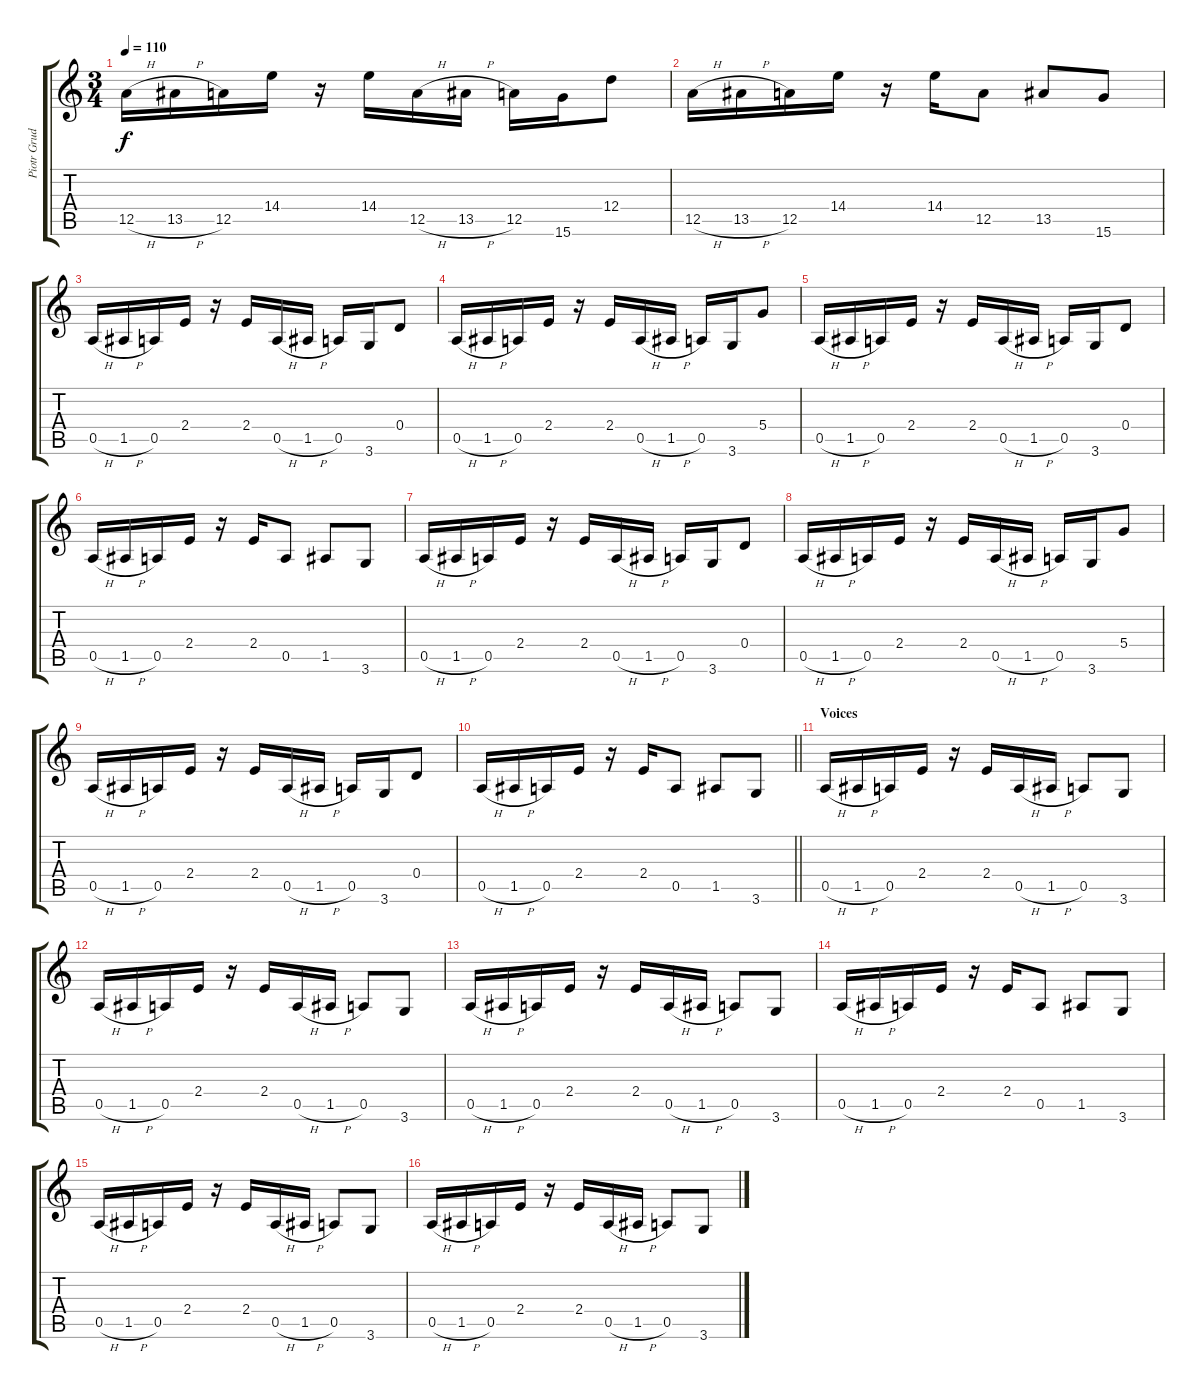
\track ("Piotr Grudzinski" "Piotr Grud") {instrument distortionguitar}
\staff {score tabs}
\tuning (E4 B3 G3 D3 A2 E2) {hide}
\ts (3 4)
\tempo 110
\clef g2
\ks c
12.5{h}.16{dy f} 13.5{h}.16 12.5.16 14.4.16 r.16 14.4.16 12.5{h}.16 13.5{h}.16 12.5.16 15.6.16 12.4.8 |
12.5{h}.16 13.5{h}.16 12.5.16 14.4.16 r.16 14.4.16 12.5.8 13.5.8 15.6.8 |
0.5{h}.16 1.5{h}.16 0.5.16 2.4.16 r.16 2.4.16 0.5{h}.16 1.5{h}.16 0.5.16 3.6.16 0.4.8 |
0.5{h}.16 1.5{h}.16 0.5.16 2.4.16 r.16 2.4.16 0.5{h}.16 1.5{h}.16 0.5.16 3.6.16 5.4.8 |
0.5{h}.16 1.5{h}.16 0.5.16 2.4.16 r.16 2.4.16 0.5{h}.16 1.5{h}.16 0.5.16 3.6.16 0.4.8 |
0.5{h}.16 1.5{h}.16 0.5.16 2.4.16 r.16 2.4.16 0.5.8 1.5.8 3.6.8 |
0.5{h}.16 1.5{h}.16 0.5.16 2.4.16 r.16 2.4.16 0.5{h}.16 1.5{h}.16 0.5.16 3.6.16 0.4.8 |
0.5{h}.16 1.5{h}.16 0.5.16 2.4.16 r.16 2.4.16 0.5{h}.16 1.5{h}.16 0.5.16 3.6.16 5.4.8 |
0.5{h}.16 1.5{h}.16 0.5.16 2.4.16 r.16 2.4.16 0.5{h}.16 1.5{h}.16 0.5.16 3.6.16 0.4.8 |
\barLineRight lightlight
0.5{h}.16 1.5{h}.16 0.5.16 2.4.16 r.16 2.4.16 0.5.8 1.5.8 3.6.8 |
\section ("" "Voices")
0.5{h}.16 1.5{h}.16 0.5.16 2.4.16 r.16 2.4.16 0.5{h}.16 1.5{h}.16 0.5.8 3.6.8 |
0.5{h}.16 1.5{h}.16 0.5.16 2.4.16 r.16 2.4.16 0.5{h}.16 1.5{h}.16 0.5.8 3.6.8 |
0.5{h}.16 1.5{h}.16 0.5.16 2.4.16 r.16 2.4.16 0.5{h}.16 1.5{h}.16 0.5.8 3.6.8 |
0.5{h}.16 1.5{h}.16 0.5.16 2.4.16 r.16 2.4.16 0.5.8 1.5.8 3.6.8 |
0.5{h}.16 1.5{h}.16 0.5.16 2.4.16 r.16 2.4.16 0.5{h}.16 1.5{h}.16 0.5.8 3.6.8 |
0.5{h}.16 1.5{h}.16 0.5.16 2.4.16 r.16 2.4.16 0.5{h}.16 1.5{h}.16 0.5.8 3.6.8
